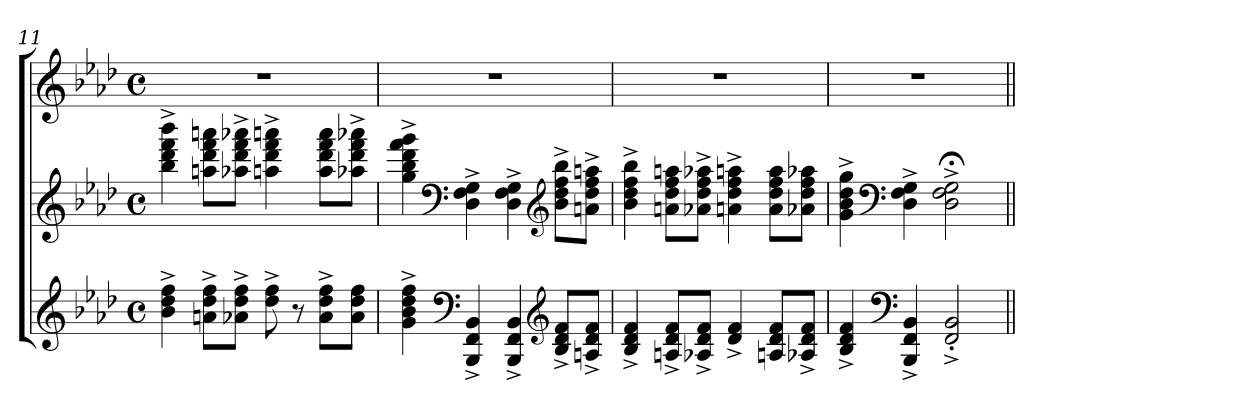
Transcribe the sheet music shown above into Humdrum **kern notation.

**kern	**kern	**kern
*part2	*part2	*part1
*staff3	*staff2	*staff1
*clefG2	*clefG2	*clefG2
*k[b-e-a-d-]	*k[b-e-a-d-]	*k[b-e-a-d-]
*M4/4	*M4/4	*M4/4
*met(c)	*met(c)	*met(c)
=11	=11	=11
4b-\^ 4dd-\^ 4ff\^	4bb-\^ 4ddd-\^ 4fff\^ 4bbb-\^	1r
8an\^ 8dd-\^ 8ff\^L	8aan\ 8ddd-\ 8fff\ 8aaan\L	.
8a-X\^ 8dd-\^ 8ff\^J	8aa-X\^ 8ddd-\^ 8fff\^ 8aaa-X\^J	.
8dd-\^ 8ff\^	4aan\^ 4ddd-\^ 4fff\^ 4aaan\^	.
8r	.	.
8a-\^ 8dd-\^ 8ff\^L	8aa\ 8ddd-\ 8fff\ 8aaa\L	.
8a-\ 8dd-\ 8ff\J	8aa-X\^ 8ddd-\^ 8fff\^ 8aaa-X\^J	.
=12	=12	=12
4g\^ 4b-\^ 4dd-\^ 4ff\^	4gg\^ 4bb-\^ 4ddd-\^ 4fff\^ 4ggg\^	1r
*clefF4	*clefF4	*
4BBB-/^ 4FF/^ 4BB-/^	4D-\^ 4F\^ 4G\^	.
4BBB-/^ 4FF/^ 4BB-/^	4D-\^ 4F\^ 4G\^	.
*clefG2	*clefG2	*
8B-/^ 8d-/^ 8f/^L	8b-\^ 8dd-\^ 8ff\^ 8bb-\^L	.
8An/^ 8d-/^ 8f/^J	8an\^ 8dd-\^ 8ff\^ 8aan\^J	.
=13	=13	=13
4B-/^ 4d-/^ 4f/^	4b-\^ 4dd-\^ 4ff\^ 4bb-\^	1r
8An/^ 8d-/^ 8f/^L	8an\ 8dd-\ 8ff\ 8aan\L	.
8A-X/^ 8d-/^ 8f/^J	8a-X\^ 8dd-\^ 8ff\^ 8aa-X\^J	.
4d-/^ 4f/^	4an\^ 4dd-\^ 4ff\^ 4aan\^	.
8An/ 8d-/ 8f/L	8a\ 8dd-\ 8ff\ 8aa\L	.
8A-X/^ 8d-/^ 8f/^J	8a-X\ 8dd-\ 8ff\ 8aa-X\J	.
=14	=14	=14
4B-/^ 4d-/^ 4f/^	4g\^ 4b-\^ 4dd-\^ 4gg\^	1r
*clefF4	*clefF4	*
4BBB-/^ 4FF/^ 4BB-/^	4D-\^ 4F\^ 4G\^	.
2FF/'^ 2BB-/'^	2D-\;<^ 2F\;<^ 2G\;<^	.
=||	=||	=||
*-	*-	*-
